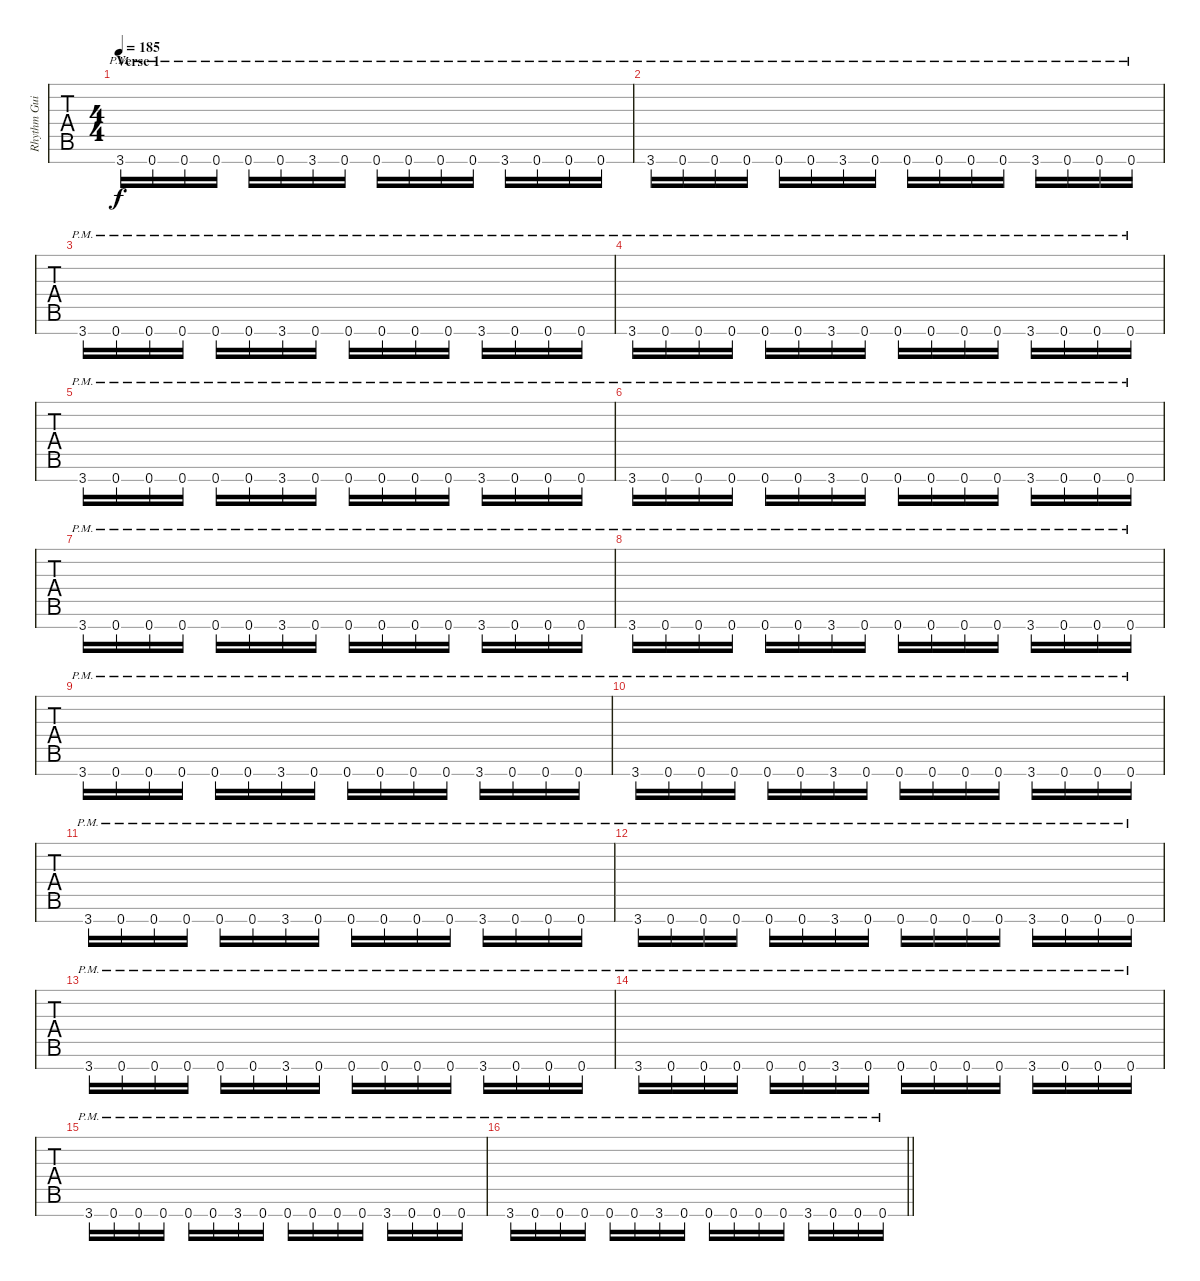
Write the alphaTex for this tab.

\track ("Rhythm Guitar" "Rhythm Gui") {instrument distortionguitar}
\staff {tabs}
\tuning (F4 C4 G3 Eb3 Bb2 F2 C2) {hide}
\ts (4 4)
\section ("" "Verse 1")
\tempo 185
\clef g2
\ks c
3.7{pm}.16{dy f} 0.7{pm}.16 0.7{pm}.16 0.7{pm}.16 0.7{pm}.16 0.7{pm}.16 3.7{pm}.16 0.7{pm}.16 0.7{pm}.16 0.7{pm}.16 0.7{pm}.16 0.7{pm}.16 3.7{pm}.16 0.7{pm}.16 0.7{pm}.16 0.7{pm}.16 |
3.7{pm}.16 0.7{pm}.16 0.7{pm}.16 0.7{pm}.16 0.7{pm}.16 0.7{pm}.16 3.7{pm}.16 0.7{pm}.16 0.7{pm}.16 0.7{pm}.16 0.7{pm}.16 0.7{pm}.16 3.7{pm}.16 0.7{pm}.16 0.7{pm}.16 0.7{pm}.16 |
3.7{pm}.16 0.7{pm}.16 0.7{pm}.16 0.7{pm}.16 0.7{pm}.16 0.7{pm}.16 3.7{pm}.16 0.7{pm}.16 0.7{pm}.16 0.7{pm}.16 0.7{pm}.16 0.7{pm}.16 3.7{pm}.16 0.7{pm}.16 0.7{pm}.16 0.7{pm}.16 |
3.7{pm}.16 0.7{pm}.16 0.7{pm}.16 0.7{pm}.16 0.7{pm}.16 0.7{pm}.16 3.7{pm}.16 0.7{pm}.16 0.7{pm}.16 0.7{pm}.16 0.7{pm}.16 0.7{pm}.16 3.7{pm}.16 0.7{pm}.16 0.7{pm}.16 0.7{pm}.16 |
3.7{pm}.16 0.7{pm}.16 0.7{pm}.16 0.7{pm}.16 0.7{pm}.16 0.7{pm}.16 3.7{pm}.16 0.7{pm}.16 0.7{pm}.16 0.7{pm}.16 0.7{pm}.16 0.7{pm}.16 3.7{pm}.16 0.7{pm}.16 0.7{pm}.16 0.7{pm}.16 |
3.7{pm}.16 0.7{pm}.16 0.7{pm}.16 0.7{pm}.16 0.7{pm}.16 0.7{pm}.16 3.7{pm}.16 0.7{pm}.16 0.7{pm}.16 0.7{pm}.16 0.7{pm}.16 0.7{pm}.16 3.7{pm}.16 0.7{pm}.16 0.7{pm}.16 0.7{pm}.16 |
3.7{pm}.16 0.7{pm}.16 0.7{pm}.16 0.7{pm}.16 0.7{pm}.16 0.7{pm}.16 3.7{pm}.16 0.7{pm}.16 0.7{pm}.16 0.7{pm}.16 0.7{pm}.16 0.7{pm}.16 3.7{pm}.16 0.7{pm}.16 0.7{pm}.16 0.7{pm}.16 |
3.7{pm}.16 0.7{pm}.16 0.7{pm}.16 0.7{pm}.16 0.7{pm}.16 0.7{pm}.16 3.7{pm}.16 0.7{pm}.16 0.7{pm}.16 0.7{pm}.16 0.7{pm}.16 0.7{pm}.16 3.7{pm}.16 0.7{pm}.16 0.7{pm}.16 0.7{pm}.16 |
3.7{pm}.16 0.7{pm}.16 0.7{pm}.16 0.7{pm}.16 0.7{pm}.16 0.7{pm}.16 3.7{pm}.16 0.7{pm}.16 0.7{pm}.16 0.7{pm}.16 0.7{pm}.16 0.7{pm}.16 3.7{pm}.16 0.7{pm}.16 0.7{pm}.16 0.7{pm}.16 |
3.7{pm}.16 0.7{pm}.16 0.7{pm}.16 0.7{pm}.16 0.7{pm}.16 0.7{pm}.16 3.7{pm}.16 0.7{pm}.16 0.7{pm}.16 0.7{pm}.16 0.7{pm}.16 0.7{pm}.16 3.7{pm}.16 0.7{pm}.16 0.7{pm}.16 0.7{pm}.16 |
3.7{pm}.16 0.7{pm}.16 0.7{pm}.16 0.7{pm}.16 0.7{pm}.16 0.7{pm}.16 3.7{pm}.16 0.7{pm}.16 0.7{pm}.16 0.7{pm}.16 0.7{pm}.16 0.7{pm}.16 3.7{pm}.16 0.7{pm}.16 0.7{pm}.16 0.7{pm}.16 |
3.7{pm}.16 0.7{pm}.16 0.7{pm}.16 0.7{pm}.16 0.7{pm}.16 0.7{pm}.16 3.7{pm}.16 0.7{pm}.16 0.7{pm}.16 0.7{pm}.16 0.7{pm}.16 0.7{pm}.16 3.7{pm}.16 0.7{pm}.16 0.7{pm}.16 0.7{pm}.16 |
3.7{pm}.16 0.7{pm}.16 0.7{pm}.16 0.7{pm}.16 0.7{pm}.16 0.7{pm}.16 3.7{pm}.16 0.7{pm}.16 0.7{pm}.16 0.7{pm}.16 0.7{pm}.16 0.7{pm}.16 3.7{pm}.16 0.7{pm}.16 0.7{pm}.16 0.7{pm}.16 |
3.7{pm}.16 0.7{pm}.16 0.7{pm}.16 0.7{pm}.16 0.7{pm}.16 0.7{pm}.16 3.7{pm}.16 0.7{pm}.16 0.7{pm}.16 0.7{pm}.16 0.7{pm}.16 0.7{pm}.16 3.7{pm}.16 0.7{pm}.16 0.7{pm}.16 0.7{pm}.16 |
3.7{pm}.16 0.7{pm}.16 0.7{pm}.16 0.7{pm}.16 0.7{pm}.16 0.7{pm}.16 3.7{pm}.16 0.7{pm}.16 0.7{pm}.16 0.7{pm}.16 0.7{pm}.16 0.7{pm}.16 3.7{pm}.16 0.7{pm}.16 0.7{pm}.16 0.7{pm}.16 |
\barLineRight lightlight
3.7{pm}.16 0.7{pm}.16 0.7{pm}.16 0.7{pm}.16 0.7{pm}.16 0.7{pm}.16 3.7{pm}.16 0.7{pm}.16 0.7{pm}.16 0.7{pm}.16 0.7{pm}.16 0.7{pm}.16 3.7{pm}.16 0.7{pm}.16 0.7{pm}.16 0.7{pm}.16
